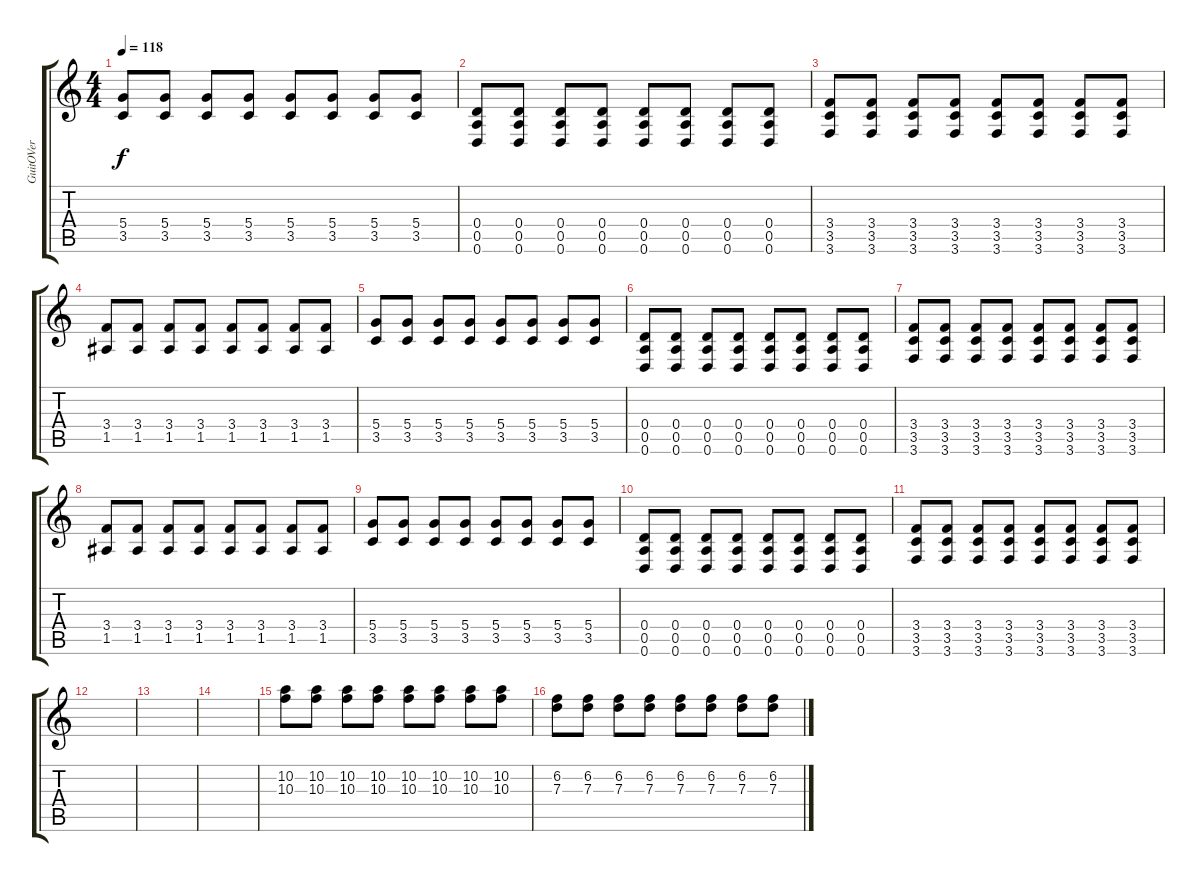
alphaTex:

\track ("GuitOVer" "GuitOVer") {instrument overdrivenguitar}
\staff {score tabs}
\tuning (E4 B3 G3 D3 A2 D2) {hide}
\ts (4 4)
\tempo 118
\clef g2
\ks c
(5.4 3.5).8{dy f} (5.4 3.5).8 (5.4 3.5).8 (5.4 3.5).8 (5.4 3.5).8 (5.4 3.5).8 (5.4 3.5).8 (5.4 3.5).8 |
(0.4 0.5 0.6).8 (0.4 0.5 0.6).8 (0.4 0.5 0.6).8 (0.4 0.5 0.6).8 (0.4 0.5 0.6).8 (0.4 0.5 0.6).8 (0.4 0.5 0.6).8 (0.4 0.5 0.6).8 |
(3.4 3.5 3.6).8 (3.4 3.5 3.6).8 (3.4 3.5 3.6).8 (3.4 3.5 3.6).8 (3.4 3.5 3.6).8 (3.4 3.5 3.6).8 (3.4 3.5 3.6).8 (3.4 3.5 3.6).8 |
(3.4 1.5).8 (3.4 1.5).8 (3.4 1.5).8 (3.4 1.5).8 (3.4 1.5).8 (3.4 1.5).8 (3.4 1.5).8 (3.4 1.5).8 |
(5.4 3.5).8 (5.4 3.5).8 (5.4 3.5).8 (5.4 3.5).8 (5.4 3.5).8 (5.4 3.5).8 (5.4 3.5).8 (5.4 3.5).8 |
(0.4 0.5 0.6).8 (0.4 0.5 0.6).8 (0.4 0.5 0.6).8 (0.4 0.5 0.6).8 (0.4 0.5 0.6).8 (0.4 0.5 0.6).8 (0.4 0.5 0.6).8 (0.4 0.5 0.6).8 |
(3.4 3.5 3.6).8 (3.4 3.5 3.6).8 (3.4 3.5 3.6).8 (3.4 3.5 3.6).8 (3.4 3.5 3.6).8 (3.4 3.5 3.6).8 (3.4 3.5 3.6).8 (3.4 3.5 3.6).8 |
(3.4 1.5).8 (3.4 1.5).8 (3.4 1.5).8 (3.4 1.5).8 (3.4 1.5).8 (3.4 1.5).8 (3.4 1.5).8 (3.4 1.5).8 |
(5.4 3.5).8 (5.4 3.5).8 (5.4 3.5).8 (5.4 3.5).8 (5.4 3.5).8 (5.4 3.5).8 (5.4 3.5).8 (5.4 3.5).8 |
(0.4 0.5 0.6).8 (0.4 0.5 0.6).8 (0.4 0.5 0.6).8 (0.4 0.5 0.6).8 (0.4 0.5 0.6).8 (0.4 0.5 0.6).8 (0.4 0.5 0.6).8 (0.4 0.5 0.6).8 |
(3.4 3.5 3.6).8 (3.4 3.5 3.6).8 (3.4 3.5 3.6).8 (3.4 3.5 3.6).8 (3.4 3.5 3.6).8 (3.4 3.5 3.6).8 (3.4 3.5 3.6).8 (3.4 3.5 3.6).8 |
|
|
|
(10.2 10.3).8{volume 0 instrument electricguitarjazz} (10.2 10.3).8{volume 6} (10.2 10.3).8 (10.2 10.3).8 (10.2 10.3).8 (10.2 10.3).8 (10.2 10.3).8 (10.2 10.3).8 |
(6.2 7.3).8 (6.2 7.3).8 (6.2 7.3).8 (6.2 7.3).8 (6.2 7.3).8 (6.2 7.3).8 (6.2 7.3).8 (6.2 7.3).8
